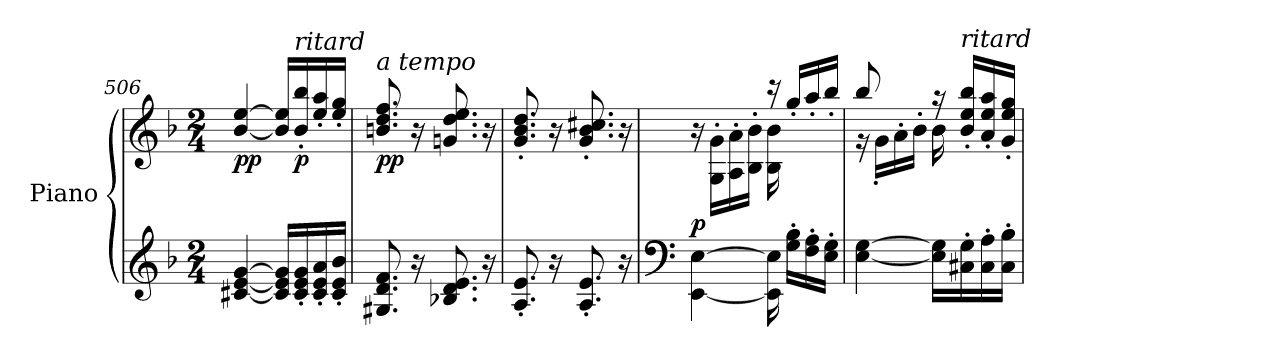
**kern	**kern	**dynam
*part1	*part1	*part1
*staff2	*staff1	*staff1/2
*I"Piano	*	*
*I'Pno	*	*
*clefG2	*clefG2	*
*k[b-]	*k[b-]	*
*M2/4	*M2/4	*
=506	=506	=506
!	!	!LO:DY:b
[4c#X/ [4e/ [4g/	[4b-/ [4ee/	pp
16c#/] 16e/] 16g/]LL	16b-/] 16ee/]LL	.
!	!LO:TX:a:i:t=ritard	!
!	!	!LO:DY:b
16c#/' 16e/' 16g/'	16b-/' 16bb-/'	p
16c#/' 16e/' 16a/'	16ee/' 16aa/'	.
16c#/' 16e/' 16b-/'JJ	16ee/' 16gg/'JJ	.
=507	=507	=507
!	!LO:TX:a:i:t=a tempo	!
!	!	!LO:DY:b
8.G#X/ 8.d/ 8.f/	8.bn/ 8.dd/ 8.ff/	pp
16r	16r	.
8.B-X/ 8.d/ 8.e/	8.gn/ 8.dd/ 8.ee/	.
16r	16r	.
!!LO:LB:g=z
=508	=508	=508
8.A/' 8.e/'	8.g/' 8.b-/' 8.dd/'	.
16r	16r	.
8.A/' 8.e/'	8.g/' 8.b-/' 8.cc#X/'	.
16r	16r	.
=509	=509	=509
*clefF4	*	*
*	*^	*
!	!	!	!LO:DY:b
[4EE\ [4E\	4ryy	16r	p
.	.	16G\' 16g\'LL	.
.	.	16A\' 16a\'	.
.	.	16B-\' 16b-\'JJ	.
16EE\] 16E\]	16r	16B-\ 16b-\	.
16G\' 16B-\'LL	16gg'/LL	8.ryy	.
16F\' 16A\'	16aa'/	.	.
16E\' 16G\'JJ	16bb-'/JJ	.	.
=510	=510	=510	=510
[4E\ [4G\	8bb-/	16r	.
.	.	16g'\LL	.
.	8ryy	16a'\	.
.	.	16b-'\JJ	.
16E\] 16G\]LL	16r	16b-\	.
!	!LO:TX:a:i:t=ritard	!	!
16C#X\' 16G\'	16b-/' 16ee/' 16bb-/'LL	16ryy	.
16C#\' 16A\'	16a/' 16ee/' 16aa/'	8ryy	.
16C#\' 16B-\'JJ	16g/' 16ee/' 16gg/'JJ	.	.
*	*v	*v	*
=	=	=
*-	*-	*-
